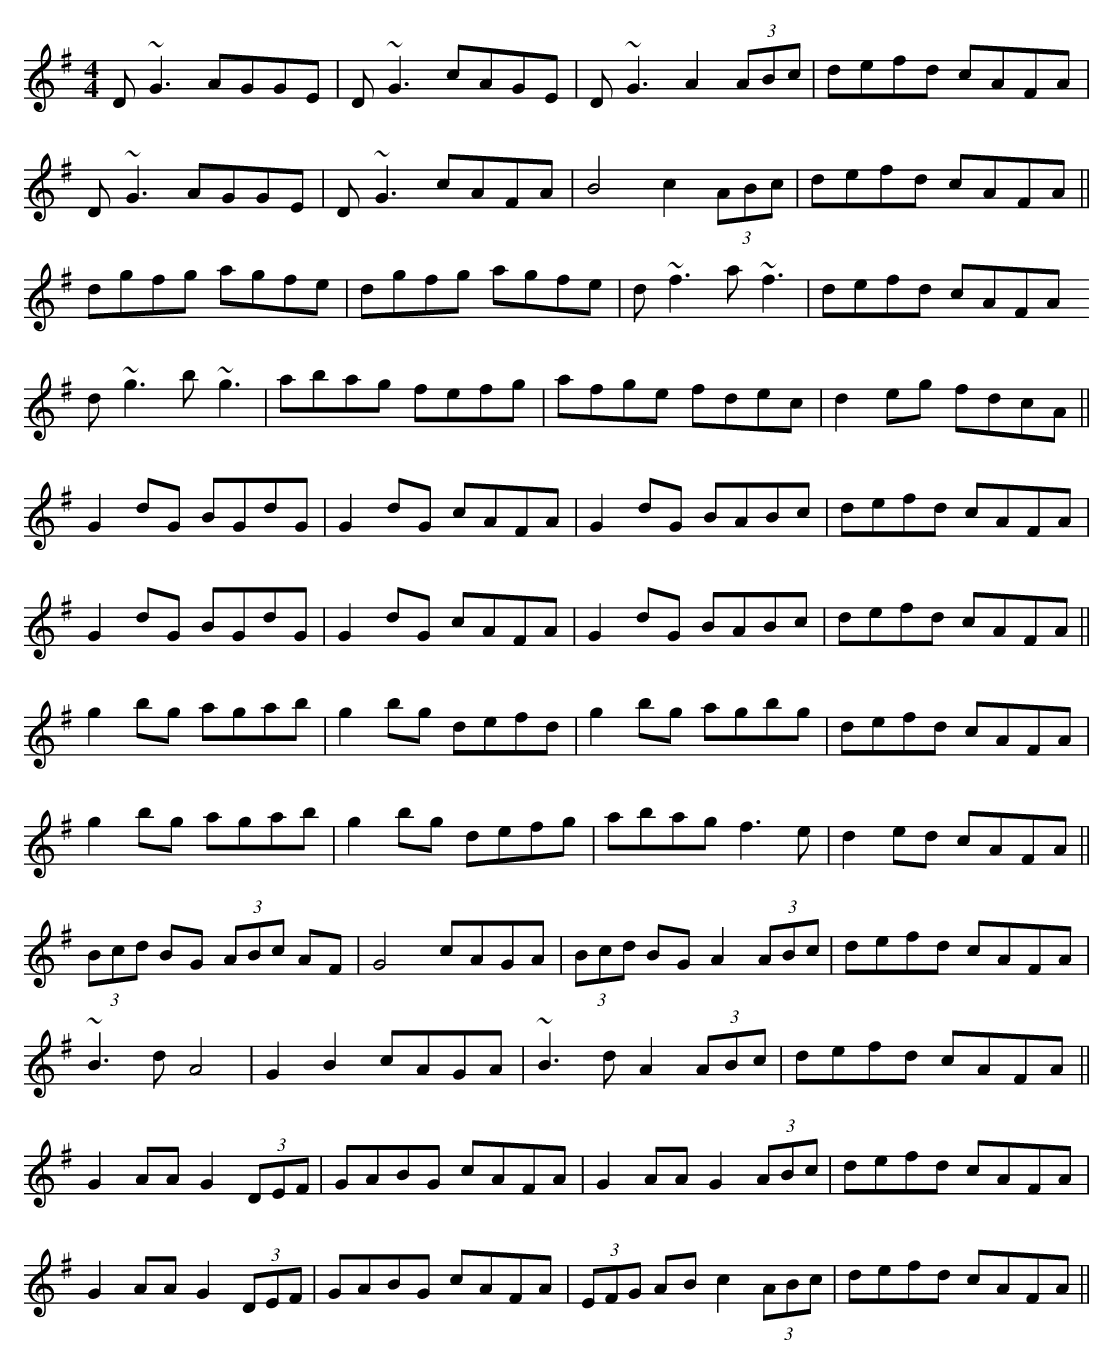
X:1
M:4/4
K:G
D~G3 AGGE|D~G3 cAGE|D~G3 A2 (3ABc|defd cAFA|
D~G3 AGGE|D~G3 cAFA|B4c2 (3 ABc|defd cAFA||
dgfg agfe|dgfg agfe|d~f3 a~f3|defd cAFA
d~g3 b~g3|abag fefg|afge fdec|d2 eg fdcA||
G2dG BGdG|G2dG cAFA|G2dG BABc|defd cAFA|
G2dG BGdG|G2dG cAFA|G2dG BABc|defd cAFA||
g2 bg agab|g2bg defd|g2 bg agbg|defd cAFA|
g2 bg agab|g2bg defg|abag f3e|d2ed cAFA||
(3 Bcd BG (3 ABc AF|G4 cAGA|(3 Bcd BG A2 (3 ABc|defd cAFA|
~B3d A4|G2B2 cAGA|~B3d A2 (3 ABc|defd cAFA||
G2AA G2 (3 DEF|GABG cAFA|G2AA G2 (3 ABc|defd cAFA|
G2AA G2 (3 DEF|GABG cAFA|(3 EFG AB c2 (3ABc|defd cAFA||
